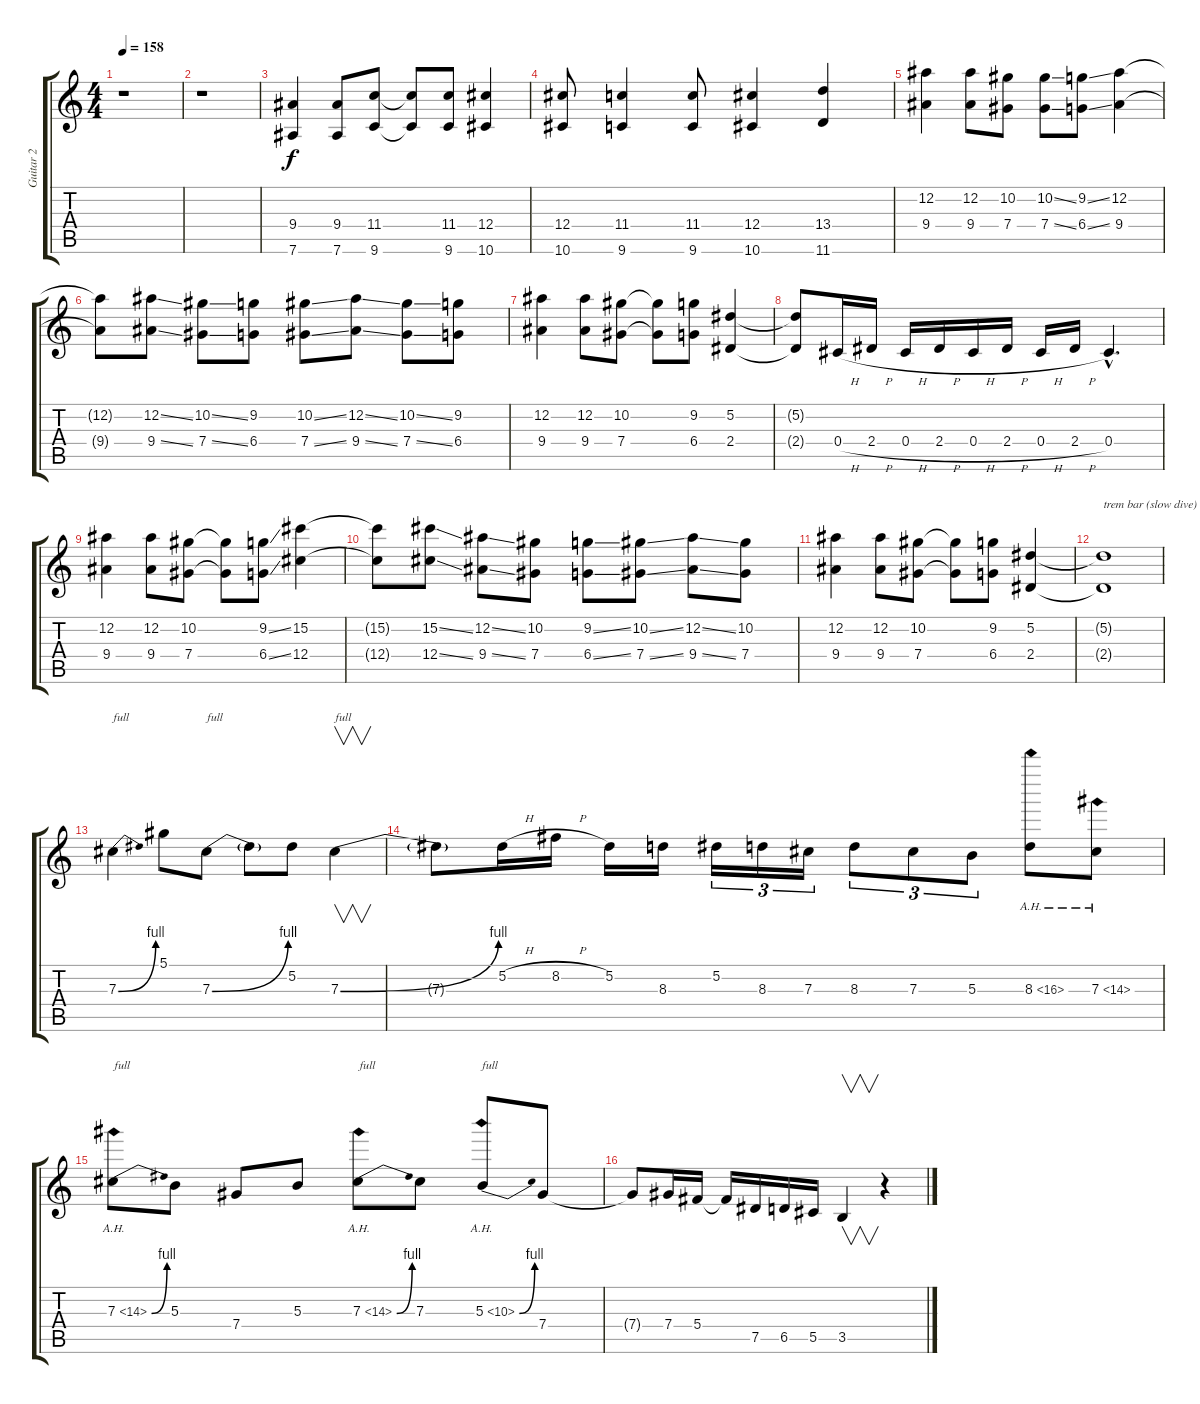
\track ("Guitar 2" "Guitar 2") {instrument distortionguitar}
\staff {score tabs}
\tuning (Eb4 Bb3 Gb3 Db3 Ab2 Eb2) {hide}
\ts (4 4)
\tempo 158
\clef g2
\ks c
r.1{dy f} |
r.1 |
(9.4 7.6).4 (9.4 7.6).8 (11.4 9.6).8 (11.4{t} 9.6{t}).8 (11.4 9.6).8 (12.4 10.6).4 |
(12.4 10.6).8 (11.4 9.6).4 (11.4 9.6).8 (12.4 10.6).4 (13.4 11.6).4 |
(12.2 9.4).4 (12.2 9.4).8 (10.2 7.4).8 (10.2{ss} 7.4{ss}).8 (9.2{ss} 6.4{ss}).8 (12.2 9.4).4 |
(12.2{t} 9.4{t}).8 (12.2{ss} 9.4{ss}).8 (10.2{ss} 7.4{ss}).8 (9.2 6.4).8 (10.2{ss} 7.4{ss}).8 (12.2{ss} 9.4{ss}).8 (10.2{ss} 7.4{ss}).8 (9.2 6.4).8 |
(12.2 9.4).4 (12.2 9.4).8 (10.2 7.4).8 (10.2{t} 7.4{t}).8 (9.2 6.4).8 (5.2 2.4).4 |
(5.2{t} 2.4{t}).8 0.4{h}.16 2.4{h}.16 0.4{h}.16 2.4{h}.16 0.4{h}.16 2.4{h}.16 0.4{h}.16 2.4{h}.16 0.4{hac}.4{d} |
(12.2 9.4).4 (12.2 9.4).8 (10.2 7.4).8 (10.2{t} 7.4{t}).8 (9.2{ss} 6.4{ss}).8 (15.2 12.4).4 |
(15.2{t} 12.4{t}).8 (15.2{ss} 12.4{ss}).8 (12.2{ss} 9.4{ss}).8 (10.2 7.4).8 (9.2{ss} 6.4{ss}).8 (10.2{ss} 7.4{ss}).8 (12.2{ss} 9.4{ss}).8 (10.2 7.4).8 |
(12.2 9.4).4 (12.2 9.4).8 (10.2 7.4).8 (10.2{t} 7.4{t}).8 (9.2 6.4).8 (5.2 2.4).4 |
(5.2{t} 2.4{t}).1{txt "trem bar (slow dive)    slack"} |
7.3{be (bend 0 0 60 4)}.4{txt "full"} 5.1.8 7.3{be (bend 0 0 60 4)}.8{txt "full"} 7.3{t}.8 5.2.8 7.3{be (bend 0 0 60 4)}.4{v txt "full"} |
7.3{t}.8 5.2{h}.16 8.2{h}.16 5.2.16 8.3.16 5.2.16{tu (3 2)} 8.3.16{tu (3 2)} 7.3.16{tu (3 2)} 8.3.8{tu (3 2)} 7.3.8{tu (3 2)} 5.3.8{tu (3 2)} 8.3{ah 8}.8 7.3{ah 7}.8 |
7.3{be (bend 0 0 60 4) ah 7}.8{txt "full"} 5.3.8 7.4.8 5.3.8 7.3{be (bend 0 0 60 4) ah 7}.8{txt "full"} 7.3.8 5.3{be (bend 0 0 60 4) ah 5}.8{txt "full"} 7.4.8 |
7.4{t}.8 7.4.16 5.4.16 5.4{t}.16 7.5.16 6.5.16 5.5.16 3.5.4{v} r.4
